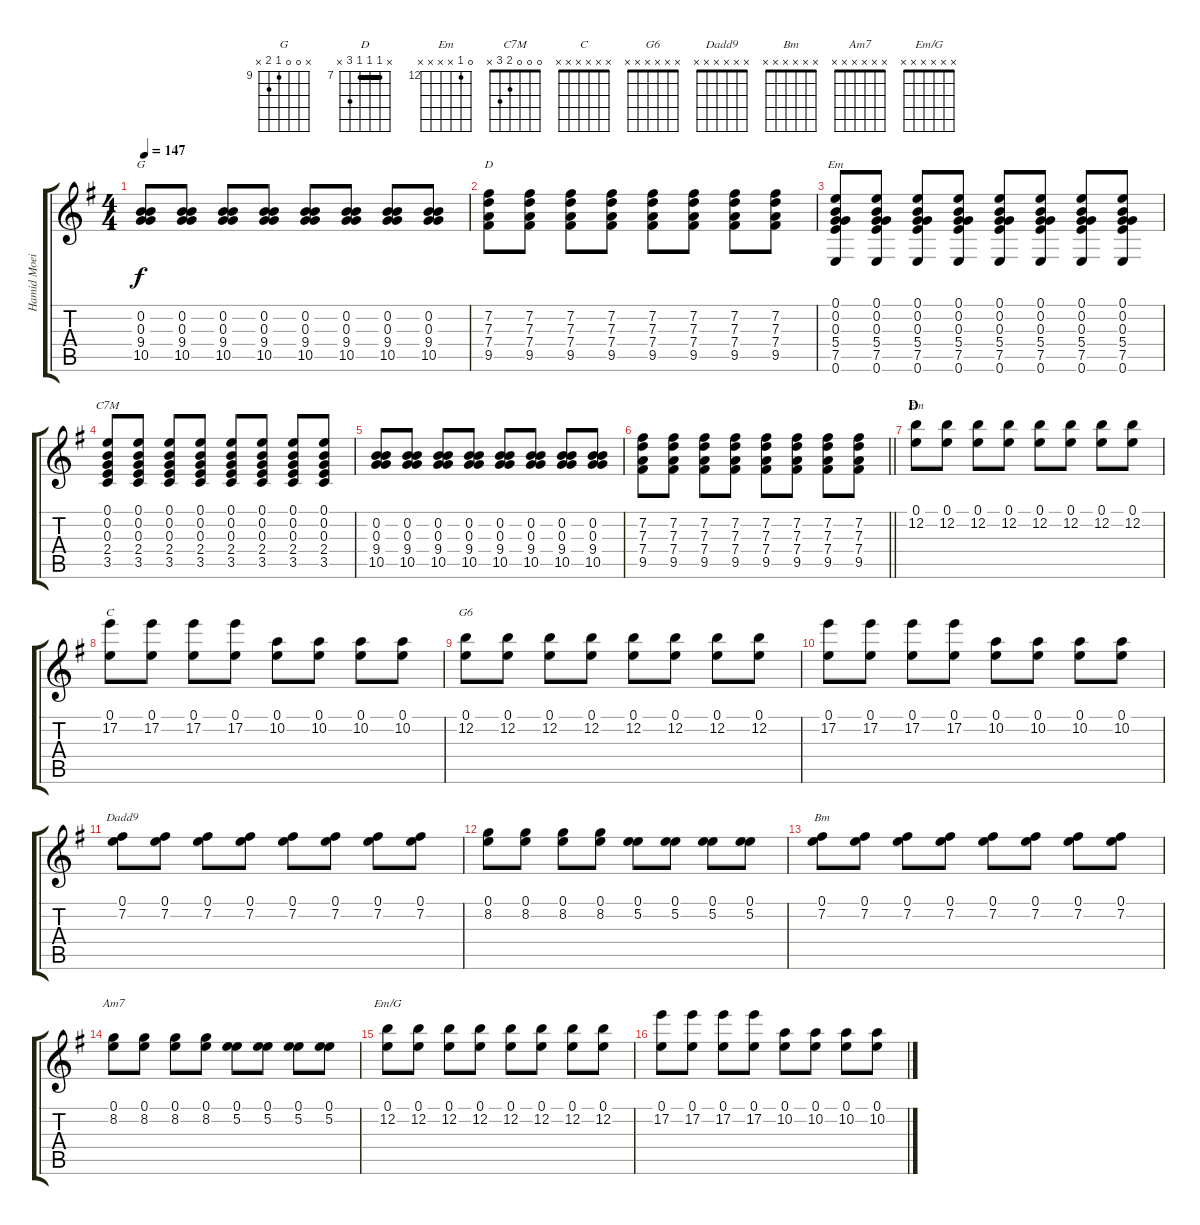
\track ("Hamid Moeini" "Hamid Moei") {instrument distortionguitar}
\staff {score tabs}
\tuning (E4 B3 G3 D3 A2 E2) {hide}
\chord ("G" x 0 0 9 10 x) {firstfret 9}
\chord ("D" x 7 7 7 9 x) {firstfret 7 barre 7}
\chord ("Em" 0 0 0 5 7 0) {firstfret 5}
\chord ("C7M" 0 0 0 2 3 x)
\chord ("Em" 0 12 x x x x) {firstfret 12}
\chord ("C" x x x x x x)
\chord ("G6" x x x x x x)
\chord ("Dadd9" x x x x x x)
\chord ("Bm" x x x x x x)
\chord ("Am7" x x x x x x)
\chord ("Em/G" x x x x x x)
\ts (4 4)
\tempo 147
\clef g2
\ks eminor
(0.2 0.3 9.4 10.5).8{ch "G" dy f} (0.2 0.3 9.4 10.5).8 (0.2 0.3 9.4 10.5).8 (0.2 0.3 9.4 10.5).8 (0.2 0.3 9.4 10.5).8 (0.2 0.3 9.4 10.5).8 (0.2 0.3 9.4 10.5).8 (0.2 0.3 9.4 10.5).8 |
(7.2 7.3 7.4 9.5).8{ch "D"} (7.2 7.3 7.4 9.5).8 (7.2 7.3 7.4 9.5).8 (7.2 7.3 7.4 9.5).8 (7.2 7.3 7.4 9.5).8 (7.2 7.3 7.4 9.5).8 (7.2 7.3 7.4 9.5).8 (7.2 7.3 7.4 9.5).8 |
(0.1 0.2 0.3 5.4 7.5 0.6).8{ch "Em"} (0.1 0.2 0.3 5.4 7.5 0.6).8 (0.1 0.2 0.3 5.4 7.5 0.6).8 (0.1 0.2 0.3 5.4 7.5 0.6).8 (0.1 0.2 0.3 5.4 7.5 0.6).8 (0.1 0.2 0.3 5.4 7.5 0.6).8 (0.1 0.2 0.3 5.4 7.5 0.6).8 (0.1 0.2 0.3 5.4 7.5 0.6).8 |
(0.1 0.2 0.3 2.4 3.5).8{ch "C7M"} (0.1 0.2 0.3 2.4 3.5).8 (0.1 0.2 0.3 2.4 3.5).8 (0.1 0.2 0.3 2.4 3.5).8 (0.1 0.2 0.3 2.4 3.5).8 (0.1 0.2 0.3 2.4 3.5).8 (0.1 0.2 0.3 2.4 3.5).8 (0.1 0.2 0.3 2.4 3.5).8 |
(0.2 0.3 9.4 10.5).8 (0.2 0.3 9.4 10.5).8 (0.2 0.3 9.4 10.5).8 (0.2 0.3 9.4 10.5).8 (0.2 0.3 9.4 10.5).8 (0.2 0.3 9.4 10.5).8 (0.2 0.3 9.4 10.5).8 (0.2 0.3 9.4 10.5).8 |
\barLineRight lightlight
(7.2 7.3 7.4 9.5).8 (7.2 7.3 7.4 9.5).8 (7.2 7.3 7.4 9.5).8 (7.2 7.3 7.4 9.5).8 (7.2 7.3 7.4 9.5).8 (7.2 7.3 7.4 9.5).8 (7.2 7.3 7.4 9.5).8 (7.2 7.3 7.4 9.5).8 |
\section ("" "D")
(0.1 12.2).8{ch "Em"} (0.1 12.2).8 (0.1 12.2).8 (0.1 12.2).8 (0.1 12.2).8 (0.1 12.2).8 (0.1 12.2).8 (0.1 12.2).8 |
(0.1 17.2).8{ch "C"} (0.1 17.2).8 (0.1 17.2).8 (0.1 17.2).8 (0.1 10.2).8 (0.1 10.2).8 (0.1 10.2).8 (0.1 10.2).8 |
(0.1 12.2).8{ch "G6"} (0.1 12.2).8 (0.1 12.2).8 (0.1 12.2).8 (0.1 12.2).8 (0.1 12.2).8 (0.1 12.2).8 (0.1 12.2).8 |
(0.1 17.2).8 (0.1 17.2).8 (0.1 17.2).8 (0.1 17.2).8 (0.1 10.2).8 (0.1 10.2).8 (0.1 10.2).8 (0.1 10.2).8 |
(0.1 7.2).8{ch "Dadd9"} (0.1 7.2).8 (0.1 7.2).8 (0.1 7.2).8 (0.1 7.2).8 (0.1 7.2).8 (0.1 7.2).8 (0.1 7.2).8 |
(0.1 8.2).8 (0.1 8.2).8 (0.1 8.2).8 (0.1 8.2).8 (0.1 5.2).8 (0.1 5.2).8 (0.1 5.2).8 (0.1 5.2).8 |
(0.1 7.2).8{ch "Bm"} (0.1 7.2).8 (0.1 7.2).8 (0.1 7.2).8 (0.1 7.2).8 (0.1 7.2).8 (0.1 7.2).8 (0.1 7.2).8 |
(0.1 8.2).8{ch "Am7"} (0.1 8.2).8 (0.1 8.2).8 (0.1 8.2).8 (0.1 5.2).8 (0.1 5.2).8 (0.1 5.2).8 (0.1 5.2).8 |
(0.1 12.2).8{ch "Em/G"} (0.1 12.2).8 (0.1 12.2).8 (0.1 12.2).8 (0.1 12.2).8 (0.1 12.2).8 (0.1 12.2).8 (0.1 12.2).8 |
(0.1 17.2).8 (0.1 17.2).8 (0.1 17.2).8 (0.1 17.2).8 (0.1 10.2).8 (0.1 10.2).8 (0.1 10.2).8 (0.1 10.2).8
